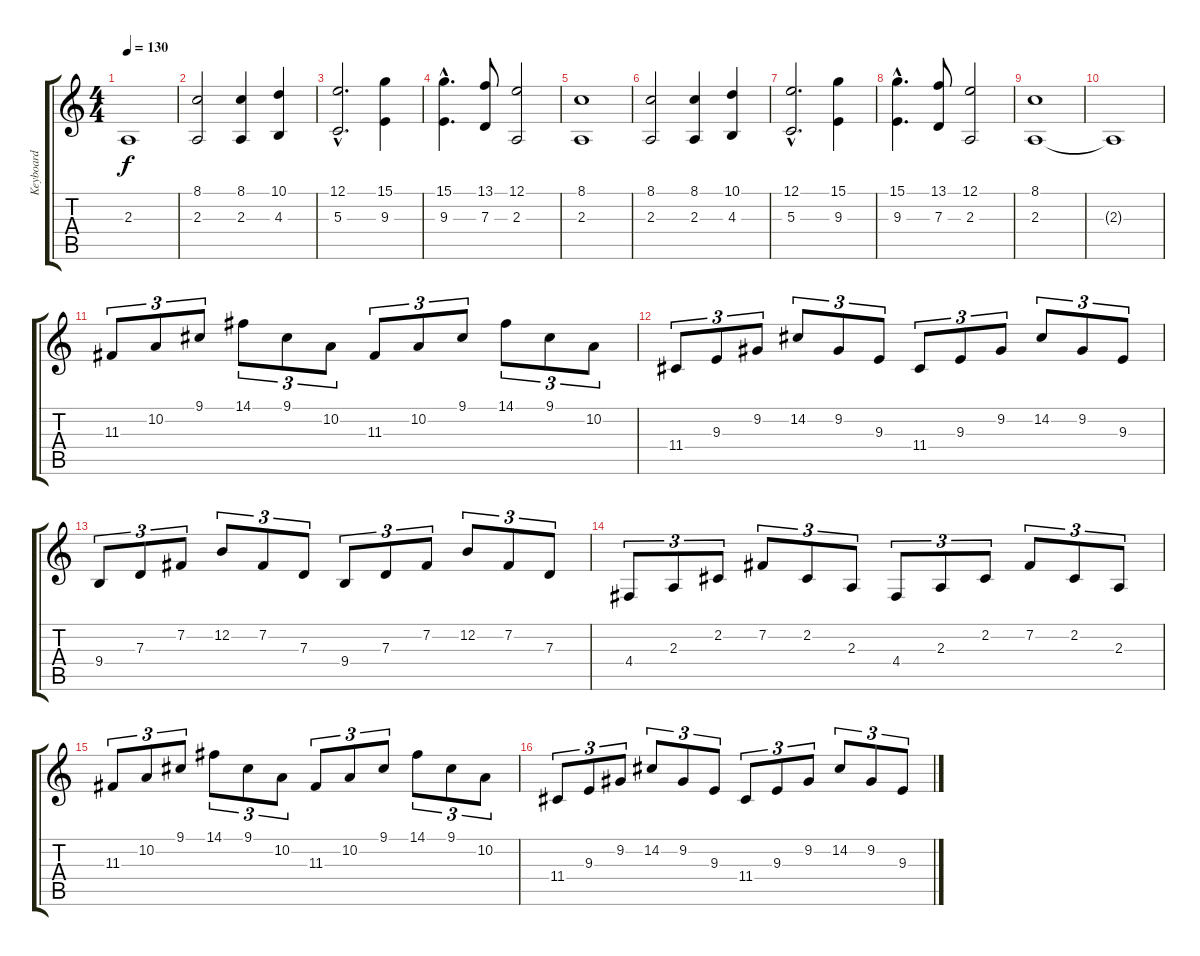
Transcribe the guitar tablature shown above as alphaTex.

\track ("Keyboard" "Keyboard") {instrument stringensemble1}
\staff {score tabs}
\tuning (E4 B3 G3 D3 A2 E2) {hide}
\ts (4 4)
\tempo 130
\clef g2
\ks c
2.3.1{dy f} |
(8.1 2.3).2 (8.1 2.3).4 (10.1 4.3).4 |
(12.1{hac} 5.3{hac}).2{d} (15.1 9.3).4 |
(15.1{hac} 9.3{hac}).4{d} (13.1 7.3).8 (12.1 2.3).2 |
(8.1 2.3).1 |
(8.1 2.3).2 (8.1 2.3).4 (10.1 4.3).4 |
(12.1{hac} 5.3{hac}).2{d} (15.1 9.3).4 |
(15.1{hac} 9.3{hac}).4{d} (13.1 7.3).8 (12.1 2.3).2 |
(8.1 2.3).1 |
2.3{t}.1 |
11.3.8{tu (3 2)} 10.2.8{tu (3 2)} 9.1.8{tu (3 2)} 14.1.8{tu (3 2)} 9.1.8{tu (3 2)} 10.2.8{tu (3 2)} 11.3.8{tu (3 2)} 10.2.8{tu (3 2)} 9.1.8{tu (3 2)} 14.1.8{tu (3 2)} 9.1.8{tu (3 2)} 10.2.8{tu (3 2)} |
11.4.8{tu (3 2)} 9.3.8{tu (3 2)} 9.2.8{tu (3 2)} 14.2.8{tu (3 2)} 9.2.8{tu (3 2)} 9.3.8{tu (3 2)} 11.4.8{tu (3 2)} 9.3.8{tu (3 2)} 9.2.8{tu (3 2)} 14.2.8{tu (3 2)} 9.2.8{tu (3 2)} 9.3.8{tu (3 2)} |
9.4.8{tu (3 2)} 7.3.8{tu (3 2)} 7.2.8{tu (3 2)} 12.2.8{tu (3 2)} 7.2.8{tu (3 2)} 7.3.8{tu (3 2)} 9.4.8{tu (3 2)} 7.3.8{tu (3 2)} 7.2.8{tu (3 2)} 12.2.8{tu (3 2)} 7.2.8{tu (3 2)} 7.3.8{tu (3 2)} |
4.4.8{tu (3 2)} 2.3.8{tu (3 2)} 2.2.8{tu (3 2)} 7.2.8{tu (3 2)} 2.2.8{tu (3 2)} 2.3.8{tu (3 2)} 4.4.8{tu (3 2)} 2.3.8{tu (3 2)} 2.2.8{tu (3 2)} 7.2.8{tu (3 2)} 2.2.8{tu (3 2)} 2.3.8{tu (3 2)} |
11.3.8{tu (3 2)} 10.2.8{tu (3 2)} 9.1.8{tu (3 2)} 14.1.8{tu (3 2)} 9.1.8{tu (3 2)} 10.2.8{tu (3 2)} 11.3.8{tu (3 2)} 10.2.8{tu (3 2)} 9.1.8{tu (3 2)} 14.1.8{tu (3 2)} 9.1.8{tu (3 2)} 10.2.8{tu (3 2)} |
11.4.8{tu (3 2)} 9.3.8{tu (3 2)} 9.2.8{tu (3 2)} 14.2.8{tu (3 2)} 9.2.8{tu (3 2)} 9.3.8{tu (3 2)} 11.4.8{tu (3 2)} 9.3.8{tu (3 2)} 9.2.8{tu (3 2)} 14.2.8{tu (3 2)} 9.2.8{tu (3 2)} 9.3.8{tu (3 2)}
